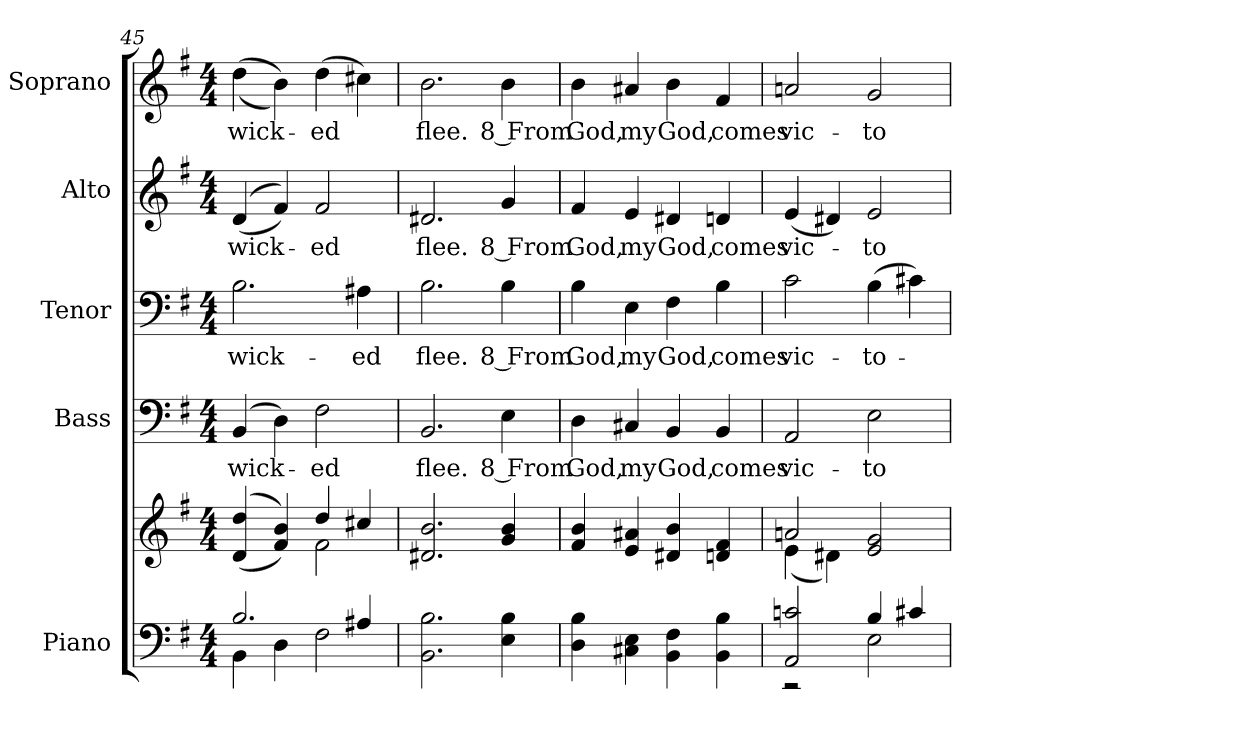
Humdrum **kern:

**kern	**kern	**kern	**text	**kern	**text	**kern	**text	**kern	**text
*part5	*part5	*part4	*part4	*part3	*part3	*part2	*part2	*part1	*part1
*staff6	*staff5	*staff4	*staff4	*staff3	*staff3	*staff2	*staff2	*staff1	*staff1
*I"Piano	*	*I"Bass	*	*I"Tenor	*	*I"Alto	*	*I"Soprano	*
*I'Pno.	*	*I'B.	*	*I'T.	*	*I'A.	*	*I'S.	*
*clefF4	*clefG2	*clefF4	*	*clefF4	*	*clefG2	*	*clefG2	*
*k[f#]	*k[f#]	*k[f#]	*	*k[f#]	*	*k[f#]	*	*k[f#]	*
*G:	*G:	*G:	*	*G:	*	*G:	*	*G:	*
*M4/4	*M4/4	*M4/4	*	*M4/4	*	*M4/4	*	*M4/4	*
=45	=45	=45	=45	=45	=45	=45	=45	=45	=45
*^	*^	*	*	*	*	*	*	*	*
!	!	!	!	!	!LO:LY:b:color=#000000	!	!	!	!	!	!
!	!	!	!	!	!	!	!LO:LY:b:color=#000000	!	!	!	!
!	!	!	!	!	!	!	!	!	!LO:LY:b:color=#000000	!	!
!	!	!	!	!	!	!	!	!	!	!	!LO:LY:b:color=#000000
2.Bi/	4BBi\	((4di/ 4ddi	2ryy	(4BBi/	wick-	2.Bi\	wick-	((4di/	wick-	((4ddi\	wick-
.	4Di\	4f#i/ 4bi))	.	4Di\)	.	.	.	4f#i/))	.	4bi\))	.
!	!	!	!	!	!LO:LY:b:color=#000000	!	!	!	!	!	!
!	!	!	!	!	!	!	!	!	!LO:LY:b:color=#000000	!	!
!	!	!	!	!	!	!	!	!	!	!	!LO:LY:b:color=#000000
.	2F#i\	4ddi/	2f#i\	2F#i\	-ed	.	.	2f#i/	-ed	(4ddi\	-ed
!	!	!	!	!	!	!	!LO:LY:b:color=#000000	!	!	!	!
4A#Xi/	.	4cc#Xi/	.	.	.	4A#Xi\	-ed	.	.	4cc#Xi\)	.
*v	*v	*	*	*	*	*	*	*	*	*	*
*	*v	*v	*	*	*	*	*	*	*	*
!!LO:PB:g=z
=46	=46	=46	=46	=46	=46	=46	=46	=46	=46
!	!	!	!LO:LY:b:color=#000000	!	!	!	!	!	!
!	!	!	!	!	!LO:LY:b:color=#000000	!	!	!	!
!	!	!	!	!	!	!	!LO:LY:b:color=#000000	!	!
!	!	!	!	!	!	!	!	!	!LO:LY:b:color=#000000
2.BBi\ 2.Bi	2.d#Xi/ 2.bi	2.BBi/	flee.	2.Bi\	flee.	2.d#Xi/	flee.	2.bi\	flee.
!	!	!	!LO:LY:b:color=#000000	!	!	!	!	!	!
!	!	!	!	!	!LO:LY:b:color=#000000	!	!	!	!
!	!	!	!	!	!	!	!LO:LY:b:color=#000000	!	!
!	!	!	!	!	!	!	!	!	!LO:LY:b:color=#000000
4Ei\ 4Bi	4gi/ 4bi	4Ei\	8 From	4Bi\	8 From	4gi/	8 From	4bi\	8 From
=47	=47	=47	=47	=47	=47	=47	=47	=47	=47
!	!	!	!LO:LY:b:color=#000000	!	!	!	!	!	!
!	!	!	!	!	!LO:LY:b:color=#000000	!	!	!	!
!	!	!	!	!	!	!	!LO:LY:b:color=#000000	!	!
!	!	!	!	!	!	!	!	!	!LO:LY:b:color=#000000
4Di\ 4Bi	4f#i/ 4bi	4Di\	God,	4Bi\	God,	4f#i/	God,	4bi\	God,
!	!	!	!LO:LY:b:color=#000000	!	!	!	!	!	!
!	!	!	!	!	!LO:LY:b:color=#000000	!	!	!	!
!	!	!	!	!	!	!	!LO:LY:b:color=#000000	!	!
!	!	!	!	!	!	!	!	!	!LO:LY:b:color=#000000
4C#Xi\ 4Ei	4ei/ 4a#Xi	4C#Xi/	my	4Ei\	my	4ei/	my	4a#Xi/	my
!	!	!	!LO:LY:b:color=#000000	!	!	!	!	!	!
!	!	!	!	!	!LO:LY:b:color=#000000	!	!	!	!
!	!	!	!	!	!	!	!LO:LY:b:color=#000000	!	!
!	!	!	!	!	!	!	!	!	!LO:LY:b:color=#000000
4BBi\ 4F#i	4d#Xi/ 4bi	4BBi/	God,	4F#i\	God,	4d#Xi/	God,	4bi\	God,
!	!	!	!LO:LY:b:color=#000000	!	!	!	!	!	!
!	!	!	!	!	!LO:LY:b:color=#000000	!	!	!	!
!	!	!	!	!	!	!	!LO:LY:b:color=#000000	!	!
!	!	!	!	!	!	!	!	!	!LO:LY:b:color=#000000
4BBi\ 4Bi	4dni/ 4f#i	4BBi/	comes	4Bi\	comes	4dni/	comes	4f#i/	comes
=48	=48	=48	=48	=48	=48	=48	=48	=48	=48
*^	*^	*	*	*	*	*	*	*	*
!	!	!	!	!	!LO:LY:b:color=#000000	!	!	!	!	!	!
!	!	!	!	!	!	!	!LO:LY:b:color=#000000	!	!	!	!
!	!	!	!	!	!	!	!	!	!LO:LY:b:color=#000000	!	!
!	!	!	!	!	!	!	!	!	!	!	!LO:LY:b:color=#000000
2AAi/ 2cni	2r	2ani/	(4ei\	2AAi/	vic-	2ci\	vic-	(4ei/	vic-	2ani/	vic-
.	.	.	4d#Xi\)	.	.	.	.	4d#Xi/)	.	.	.
!	!	!	!	!	!LO:LY:b:color=#000000	!	!	!	!	!	!
!	!	!	!	!	!	!	!LO:LY:b:color=#000000	!	!	!	!
!	!	!	!	!	!	!	!	!	!LO:LY:b:color=#000000	!	!
!	!	!	!	!	!	!	!	!	!	!	!LO:LY:b:color=#000000
4Bi/	2Ei\	2ei/ 2gi	2ryy	2Ei\	-to-	(4Bi\	-to-	2ei/	-to-	2gi/	-to-
4c#Xi/	.	.	.	.	.	4c#Xi\)	.	.	.	.	.
*v	*v	*	*	*	*	*	*	*	*	*	*
*	*v	*v	*	*	*	*	*	*	*	*
=	=	=	=	=	=	=	=	=	=
*-	*-	*-	*-	*-	*-	*-	*-	*-	*-
